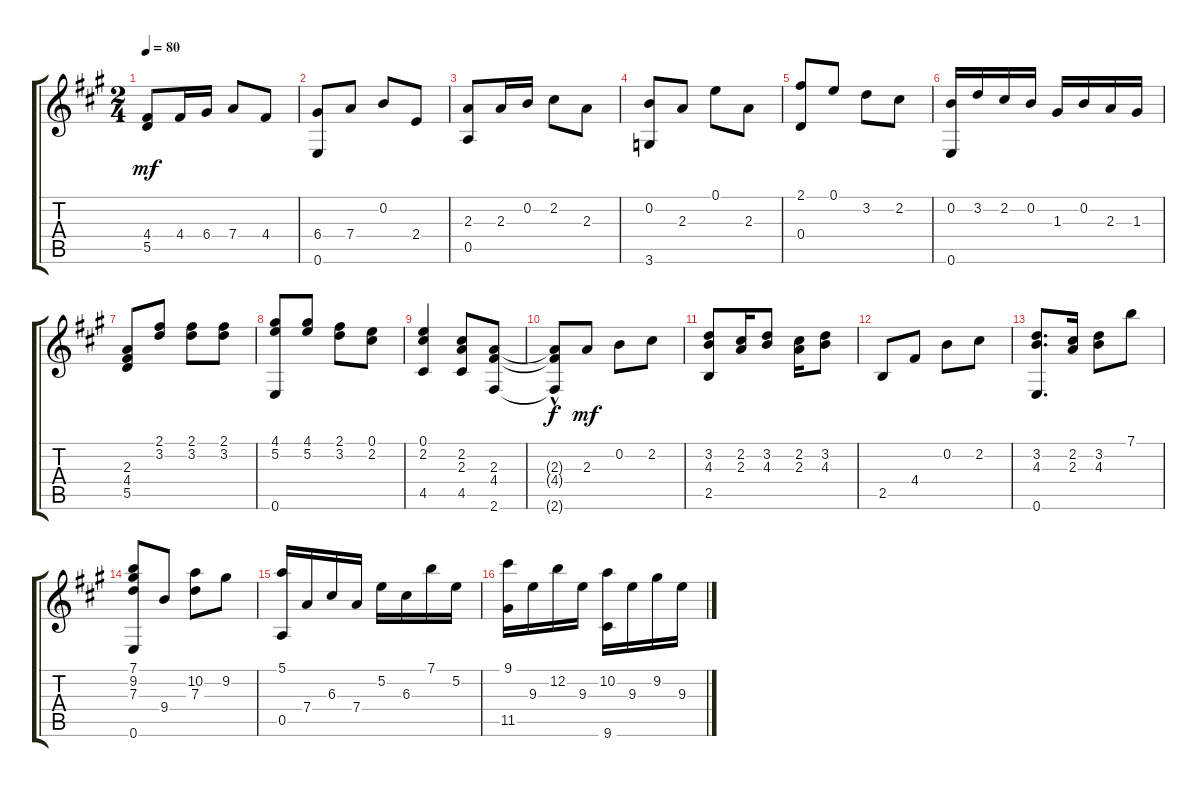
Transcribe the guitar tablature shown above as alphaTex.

\track "" {instrument acousticguitarnylon}
\staff {score tabs}
\tuning (E4 B3 G3 D3 A2 E2) {hide}
\ts (2 4)
\tempo 80
\clef g2
\ks a
(4.4 5.5).8{dy mf} 4.4.16 6.4.16 7.4.8 4.4.8 |
(6.4 0.6).8 7.4.8 0.2.8 2.4.8 |
(2.3 0.5).8 2.3.16 0.2.16 2.2.8 2.3.8 |
(0.2 3.6).8 2.3.8 0.1.8 2.3.8 |
(2.1 0.4).8 0.1.8 3.2.8 2.2.8 |
(0.2 0.6).16 3.2.16 2.2.16 0.2.16 1.3.16 0.2.16 2.3.16 1.3.16 |
(2.3 4.4 5.5).8 (2.1 3.2).8 (2.1 3.2).8 (2.1 3.2).8 |
(4.1 5.2 0.6).8 (4.1 5.2).8 (2.1 3.2).8 (0.1 2.2).8 |
(0.1 2.2 4.5).4 (2.2 2.3 4.5).8 (2.3 4.4 2.6).8 |
(2.3{t} 4.4{t} 2.6{hac t}).8{dy f} 2.3.8{dy mf} 0.2.8 2.2.8 |
(3.2 4.3 2.5).8 (2.2 2.3).16 (3.2 4.3).8 (2.2 2.3).16 (3.2 4.3).8 |
2.5.8 4.4.8 0.2.8 2.2.8 |
(3.2 4.3 0.6).8{d} (2.2 2.3).16 (3.2 4.3).8 7.1.8 |
(7.1 9.2 7.3 0.6).8 9.4.8 (10.2 7.3).8 9.2.8 |
(5.1 0.5).16 7.4.16 6.3.16 7.4.16 5.2.16 6.3.16 7.1.16 5.2.16 |
(9.1 11.5).16 9.3.16 12.2.16 9.3.16 (10.2 9.6).16 9.3.16 9.2.16 9.3.16
